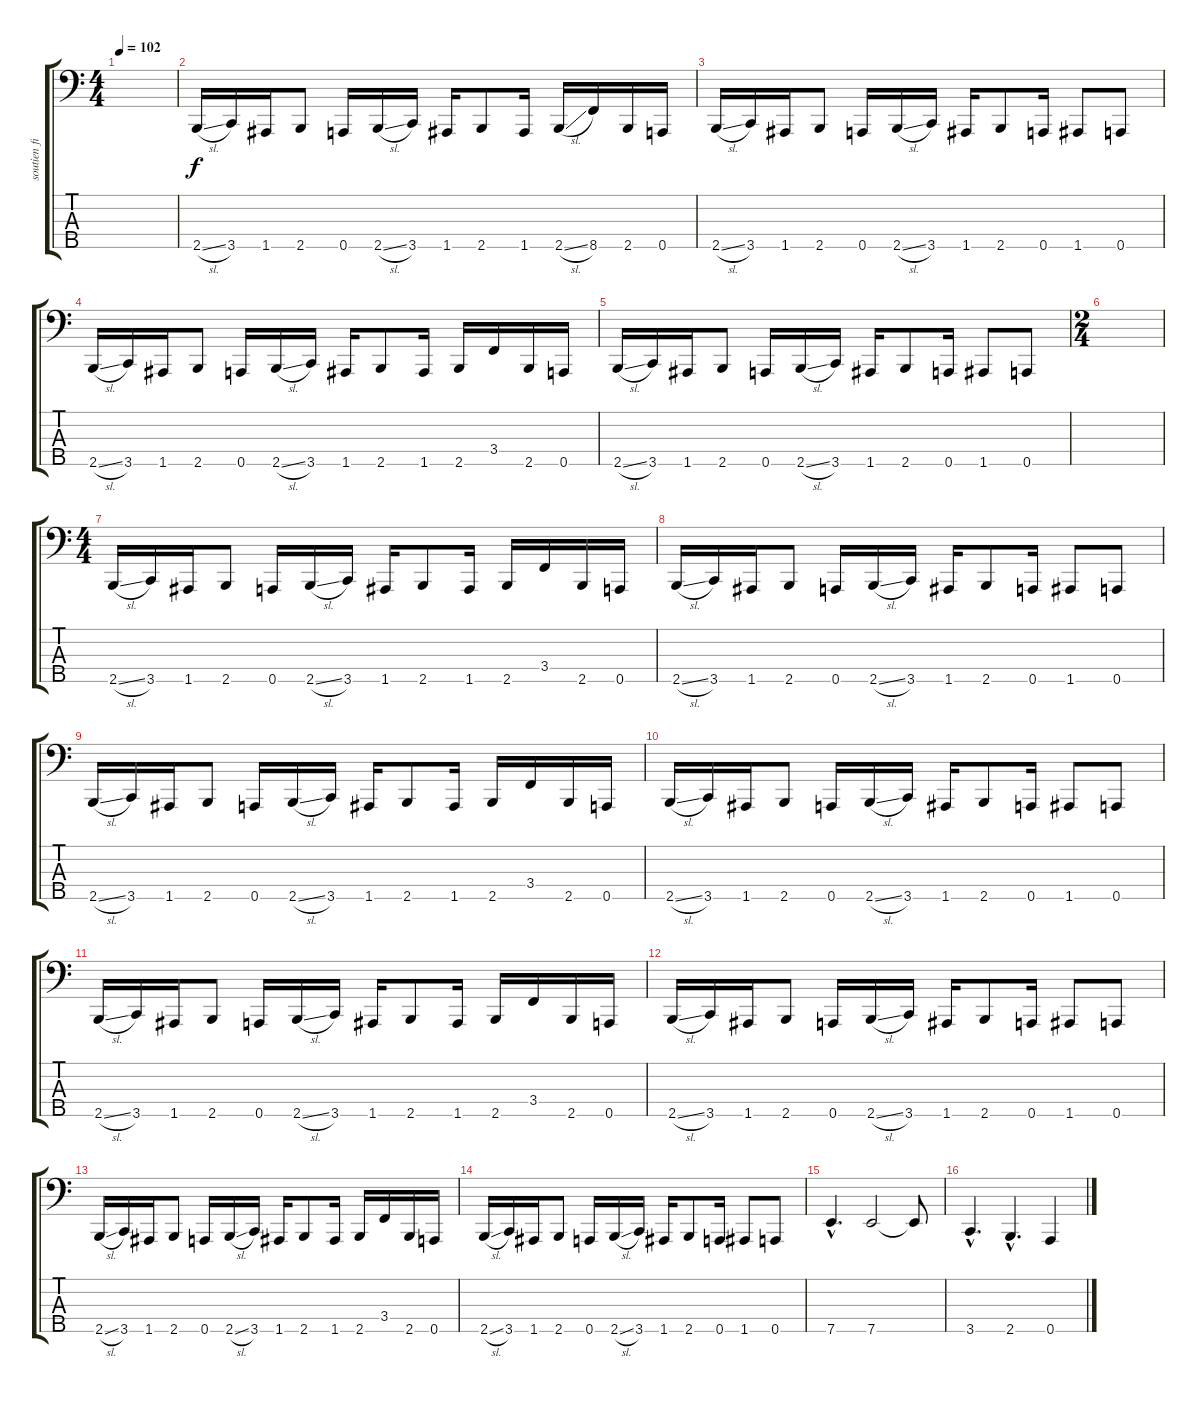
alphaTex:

\track ("soutien fiedly" "soutien fi") {instrument electricbassfinger}
\staff {score tabs}
\tuning (F2 C2 G1 D1 A0) {hide}
\ts (4 4)
\tempo 102
\clef f4
\ks c
|
2.5{sl}.16 3.5.16 1.5.16 2.5.8 0.5.16 2.5{sl}.16 3.5.16 1.5.16 2.5.8 1.5.16 2.5{sl}.16 8.5.16 2.5.16 0.5.16 |
2.5{sl}.16 3.5.16 1.5.16 2.5.8 0.5.16 2.5{sl}.16 3.5.16 1.5.16 2.5.8 0.5.16 1.5.8 0.5.8 |
2.5{sl}.16 3.5.16 1.5.16 2.5.8 0.5.16 2.5{sl}.16 3.5.16 1.5.16 2.5.8 1.5.16 2.5.16 3.4.16 2.5.16 0.5.16 |
2.5{sl}.16 3.5.16 1.5.16 2.5.8 0.5.16 2.5{sl}.16 3.5.16 1.5.16 2.5.8 0.5.16 1.5.8 0.5.8 |
\ts (2 4)
|
\ts (4 4)
2.5{sl}.16 3.5.16 1.5.16 2.5.8 0.5.16 2.5{sl}.16 3.5.16 1.5.16 2.5.8 1.5.16 2.5.16 3.4.16 2.5.16 0.5.16 |
2.5{sl}.16 3.5.16 1.5.16 2.5.8 0.5.16 2.5{sl}.16 3.5.16 1.5.16 2.5.8 0.5.16 1.5.8 0.5.8 |
2.5{sl}.16 3.5.16 1.5.16 2.5.8 0.5.16 2.5{sl}.16 3.5.16 1.5.16 2.5.8 1.5.16 2.5.16 3.4.16 2.5.16 0.5.16 |
2.5{sl}.16 3.5.16 1.5.16 2.5.8 0.5.16 2.5{sl}.16 3.5.16 1.5.16 2.5.8 0.5.16 1.5.8 0.5.8 |
2.5{sl}.16 3.5.16 1.5.16 2.5.8 0.5.16 2.5{sl}.16 3.5.16 1.5.16 2.5.8 1.5.16 2.5.16 3.4.16 2.5.16 0.5.16 |
2.5{sl}.16 3.5.16 1.5.16 2.5.8 0.5.16 2.5{sl}.16 3.5.16 1.5.16 2.5.8 0.5.16 1.5.8 0.5.8 |
2.5{sl}.16 3.5.16 1.5.16 2.5.8 0.5.16 2.5{sl}.16 3.5.16 1.5.16 2.5.8 1.5.16 2.5.16 3.4.16 2.5.16 0.5.16 |
2.5{sl}.16 3.5.16 1.5.16 2.5.8 0.5.16 2.5{sl}.16 3.5.16 1.5.16 2.5.8 0.5.16 1.5.8 0.5.8 |
7.5{hac}.4{d} 7.5.2 7.5{t}.8 |
3.5{hac}.4{d} 2.5{hac}.4{d} 0.5.4
